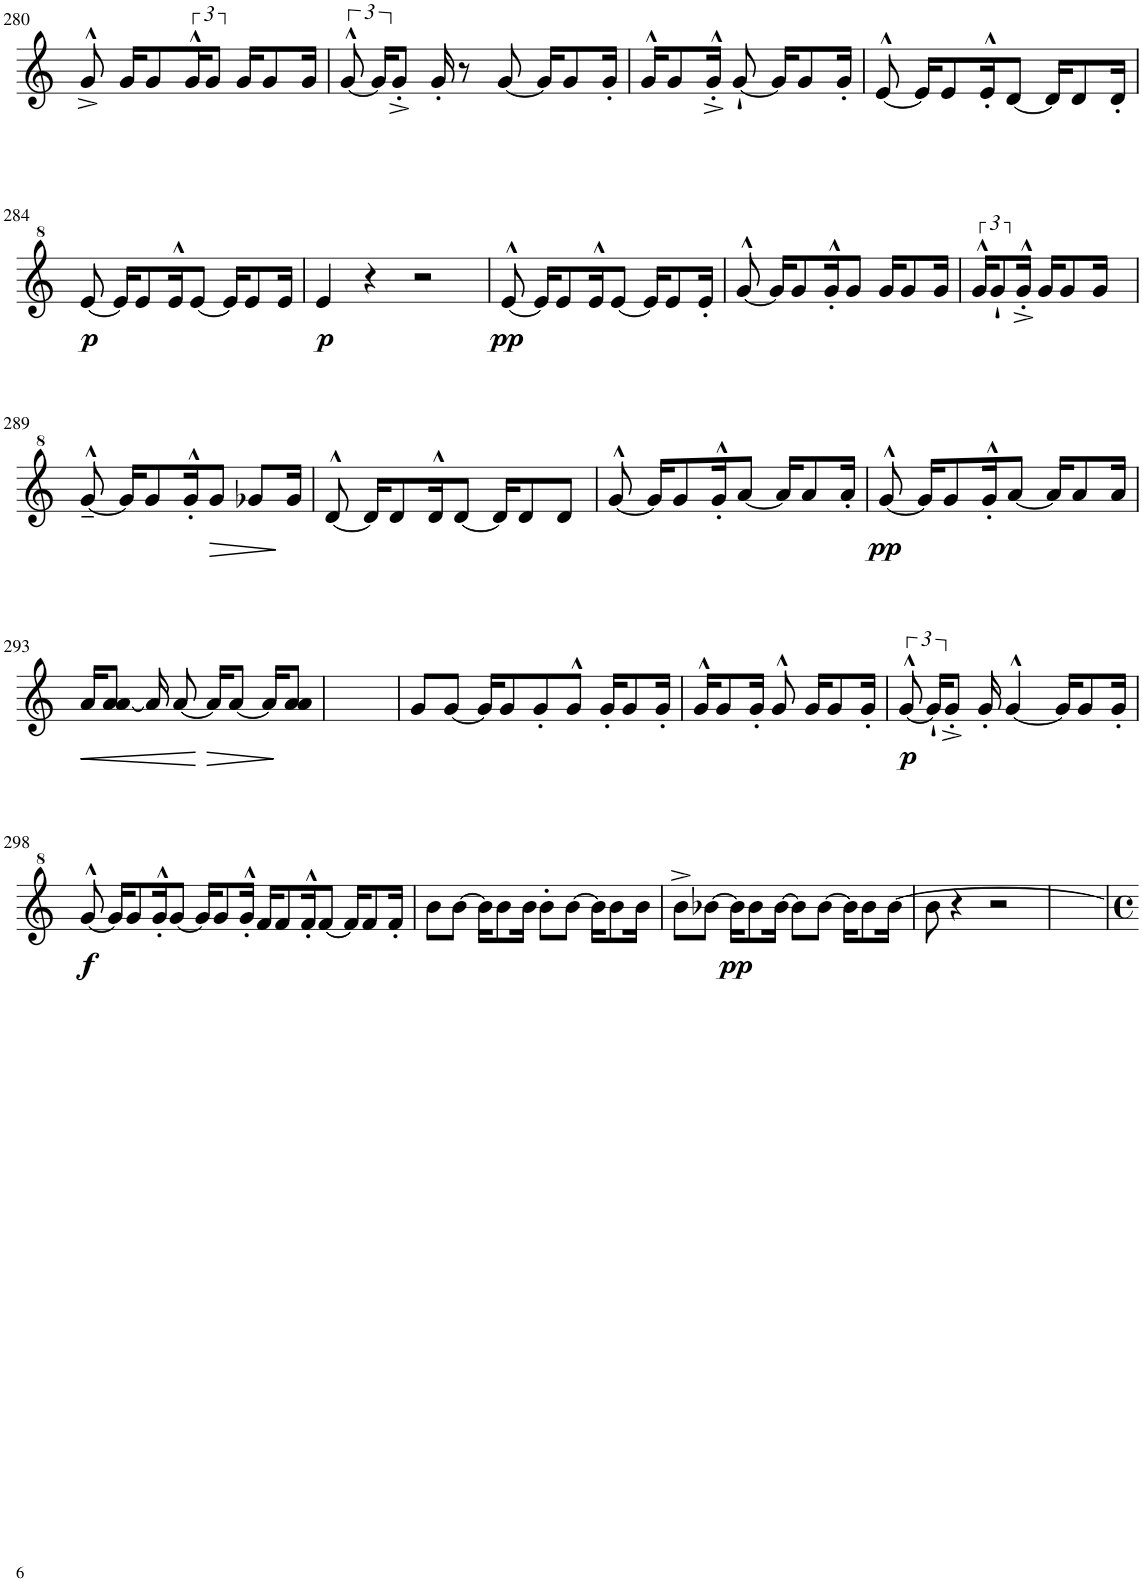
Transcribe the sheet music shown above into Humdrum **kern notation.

**kern	**dynam
*part1	*part1
*staff1	*staff1
!!LO:PB:g=z
*clefX	*
*k[]	*
*M2/4	*
=280	=280
8g^^^/	.
16g/KL	.
8g/	.
24g^^/K	.
12g/J	.
16g/KL	.
8g/	.
16g/Jk	.
=281	=281
[<8g^^/	.
8g'^/J	.
16g'/	.
8r	.
[<16g/	.
16ryy	.
16g/KL]	.
8g/	.
16g'/Jk	.
=282	=282
16g^^/KL	.
16g/_	.
8g/	.
16g'^^^/Jk	.
[<8g`/	.
16g/KL]	.
[16g/	.
16g'/Jk	.
=283	=283
[<8e^^/	.
16g/]	.
16e/KL]	.
8e/	.
16e'^^/K	.
[<8d/J	.
16d/KL]	.
8d/	.
16d'/Jk	.
!!LO:LB:g=z
=284	=284
!	!LO:DY:b
[<8ee/	p
16ee/KL]	.
8ee/	.
16ee^^/K	.
[<8ee/J	.
16ee/KL]	.
8ee/	.
16ee/Jk	.
=285	=285
!	!LO:DY:b
4ee/	p
4r	.
2r	.
=286	=286
!	!LO:DY:b
[<8ee^^/	pp
16ee/KL]	.
8ee/	.
16ee^^/K	.
[<8ee/J	.
16ee/KL]	.
8ee/	.
16ee'/Jk	.
=287	=287
[<8gg^^/	.
16gg/KL]	.
8gg/	.
16gg'^^/K	.
8gg/J	.
16gg/KL	.
8gg/	.
16gg/Jk	.
=288	=288
24gg^^/KL	.
12gg`/	.
16gg'^^^/Jk	.
16gg/KL	.
8gg/	.
16gg/Jk	.
16ryy	.
!!LO:LB:g=z
=289	=289
[<8gg~^^/	.
16gg/KL]	.
8gg/	.
16gg'^^/K	.
!	!LO:HP:b
8gg/J	>
8gg-X/L	.
16gg-/Jk	.
=290	=290
[<8dd^^/	.
16dd/KL]	.
8dd/	.
16dd^^/K	.
[<8dd/J	.
16dd/KL]	.
8dd/	.
8dd/J	.
=291	=291
[<8gg^^/	.
16gg/KL]	.
8gg/	.
16gg'^^/K	.
[<8aa/J	.
16aa/KL]	.
8aa/	.
16aa'/Jk	.
=292	=292
!	!LO:DY:b
[<8gg^^/	pp
16gg/KL]	.
8gg/	.
16gg'^^/K	.
[<8aa/J	.
16aa/KL]	.
8aa/	.
16aa/Jk	.
!!LO:LB:g=z
=293	=293
!	!LO:HP:b
16a/KL	<
8a/ [<8a/J	.
16a/]	.
[<8a/	.
16a/KL]	]
[<16a/J	.
16ryy	.
16a/KL]	.
8a/ 8a/J	[
=294	=294
2ryy	.
16a/J_	.
=295	=295
8g/L	.
[<8g/J	.
16g/KL]	.
8g/	.
[16g/	.
16ryy	.
8g^^/J	.
16g'/KL	.
8g/	.
16g'/Jk	.
=296	=296
16g^^/KL	.
16g'/]	.
8g/	.
16g'/Jk	.
8g^^/	.
16g/KL	.
[16g/	.
16g'/Jk	.
=297	=297
!	!LO:DY:b
[<12g^^/	p
16g/]	.
24g`/KL]	.
8g'^/J	.
16g'/	.
[<8.g^^/	.
16g/KL]	.
8g/	.
16g'/Jk	.
!!LO:LB:g=z
=298	=298
!	!LO:DY:b
[<8gg^^/	f
16g/_	.
16gg/KL]	.
8gg/	.
16gg'^^/K	.
[<8gg/J	.
16gg/KL]	.
8gg/	.
16gg'^^/Jk	.
16ff/KL	.
8ff/	.
16ff'^^/K	.
[<8ff/J	.
16ff/KL]	.
8ff/	.
16ff'/Jk	.
=299	=299
8bb\L	.
[>8bb\J	.
16bb\KL]	.
8bb\	.
16bb\Jk	.
8bb'\L	.
[>8bb\J	.
16bb\KL]	.
8bb\	.
16bb\Jk	.
=300	=300
8bb^\L	.
[>8bb-X\J	.
!	!LO:DY:b
16bb-\KL]	pp
8bb-\	.
[>16bb-\Jk	.
8bb-\L]	.
[>8bb-\J	.
16bb-\KL]	.
8bb-\	.
[>16bb-\Jk	.
=301	=301
8bb\	.
4r	.
8r	.
=302	=302
2ryy	.
4.r	.
=	=
*-	*-
